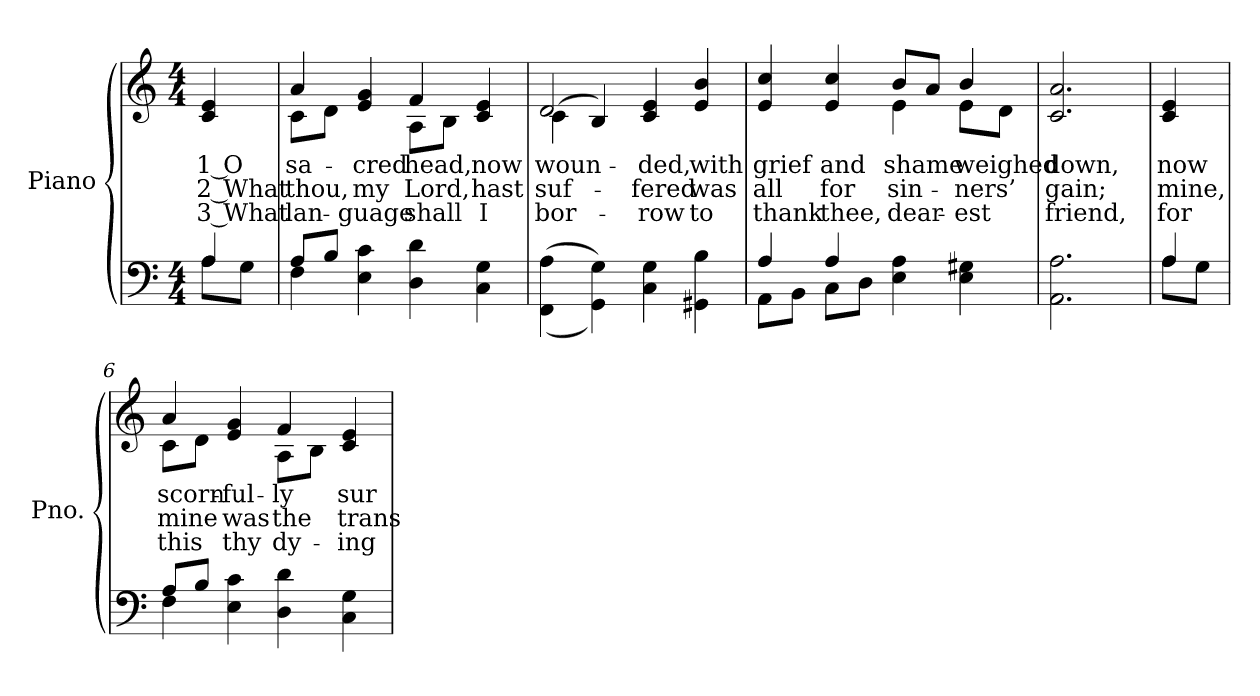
**kern	**kern	**text	**text	**text
*part2	*part1	*part1	*part1	*part1
*staff2	*staff1	*staff1	*staff1	*staff1
*I"Piano	*I"Piano	*	*	*
*I'Pno.	*I'Pno.	*	*	*
!!LO:PB:g=z
*clefF4	*clefG2	*	*	*
*k[]	*k[]	*	*	*
*C:	*C:	*	*	*
*M4/4	*M4/4	*	*	*
=	=	=	=	=
*^	*	*	*	*
!	!	!	!LO:LY:b:color=#000000	!LO:LY:b:color=#000000	!LO:LY:b:color=#000000
4Ai/	8Ai\L	4ci/ 4ei	1 O	2 What	3 What
.	8Gi\J	.	.	.	.
=1	=1	=1	=1	=1	=1
!	!	!	!LO:LY:b:color=#000000	!LO:LY:b:color=#000000	!LO:LY:b:color=#000000
*	*	*^	*	*	*
8Ai/L	4Fi\	4ai/	8ci\L	sa-	thou,	lan-
8Bi/J	.	.	8di\J	.	.	.
!	!	!	!	!LO:LY:b:color=#000000	!LO:LY:b:color=#000000	!LO:LY:b:color=#000000
4Ei\ 4ci	2.ryy	4ei/ 4gi	4ryy	-cred	my	-guage
!	!	!	!	!LO:LY:b:color=#000000	!LO:LY:b:color=#000000	!LO:LY:b:color=#000000
4Di\ 4di	.	4fi/	8Ai\L	head,	Lord,	shall
.	.	.	8Bi\J	.	.	.
!	!	!	!	!LO:LY:b:color=#000000	!LO:LY:b:color=#000000	!LO:LY:b:color=#000000
4Ci\ 4Gi	.	4ci/ 4ei	4ryy	now	hast	I
*v	*v	*	*	*	*	*
=2	=2	=2	=2	=2	=2
!	!	!	!LO:LY:b:color=#000000	!LO:LY:b:color=#000000	!LO:LY:b:color=#000000
((4FFi\ 4Ai	2di/	(4ci\	woun-	suf-	bor-
4GGi\ 4Gi))	.	4Bi/)	.	.	.
!	!	!	!LO:LY:b:color=#000000	!LO:LY:b:color=#000000	!LO:LY:b:color=#000000
4Ci\ 4Gi	4ci/ 4ei	2ryy	-ded,	-fered	-row
!	!	!	!LO:LY:b:color=#000000	!LO:LY:b:color=#000000	!LO:LY:b:color=#000000
4GG#Xi\ 4Bi	4ei/ 4bi	.	with	was	to
=3	=3	=3	=3	=3	=3
*^	*	*	*	*	*
!	!	!	!	!LO:LY:b:color=#000000	!LO:LY:b:color=#000000	!LO:LY:b:color=#000000
4Ai/	8AAi\L	4ei/ 4cci	2ryy	grief	all	thank
.	8BBi\J	.	.	.	.	.
!	!	!	!	!LO:LY:b:color=#000000	!LO:LY:b:color=#000000	!LO:LY:b:color=#000000
4Ai/	8Ci\L	4ei/ 4cci	.	and	for	thee,
.	8Di\J	.	.	.	.	.
!	!	!	!	!LO:LY:b:color=#000000	!LO:LY:b:color=#000000	!LO:LY:b:color=#000000
4Ei\ 4Ai	2ryy	8bi/L	4ei\	shame	sin-	dear-
.	.	8ai/J	.	.	.	.
!	!	!	!	!LO:LY:b:color=#000000	!LO:LY:b:color=#000000	!LO:LY:b:color=#000000
4Ei\ 4G#Xi	.	4bi/	8ei\L	weighed	-ners’	-est
.	.	.	8di\J	.	.	.
*v	*v	*	*	*	*	*
*	*v	*v	*	*	*
=4	=4	=4	=4	=4
*	*^	*	*	*
!	!	!	!LO:LY:b:color=#000000	!LO:LY:b:color=#000000	!LO:LY:b:color=#000000
*	*v	*v	*	*	*
2.AAi\ 2.Ai	2.ci/ 2.ai	down,	gain;	friend,
!!LO:LB:g=z
=5	=5	=5	=5	=5
*^	*	*	*	*
!	!	!	!LO:LY:b:color=#000000	!LO:LY:b:color=#000000	!LO:LY:b:color=#000000
4Ai/	8Ai\L	4ci/ 4ei	now	mine,	for
.	8Gi\J	.	.	.	.
=6	=6	=6	=6	=6	=6
!	!	!	!LO:LY:b:color=#000000	!LO:LY:b:color=#000000	!LO:LY:b:color=#000000
*	*	*^	*	*	*
8Ai/L	4Fi\	4ai/	8ci\L	scorn-	mine	this
8Bi/J	.	.	8di\J	.	.	.
!	!	!	!	!LO:LY:b:color=#000000	!LO:LY:b:color=#000000	!LO:LY:b:color=#000000
4Ei\ 4ci	2.ryy	4ei/ 4gi	4ryy	-ful-	was	thy
!	!	!	!	!LO:LY:b:color=#000000	!LO:LY:b:color=#000000	!LO:LY:b:color=#000000
4Di\ 4di	.	4fi/	8Ai\L	-ly	the	dy-
.	.	.	8Bi\J	.	.	.
!	!	!	!	!LO:LY:b:color=#000000	!LO:LY:b:color=#000000	!LO:LY:b:color=#000000
4Ci\ 4Gi	.	4ci/ 4ei	4ryy	sur-	trans-	-ing
*v	*v	*	*	*	*	*
*	*v	*v	*	*	*
=	=	=	=	=
*-	*-	*-	*-	*-
